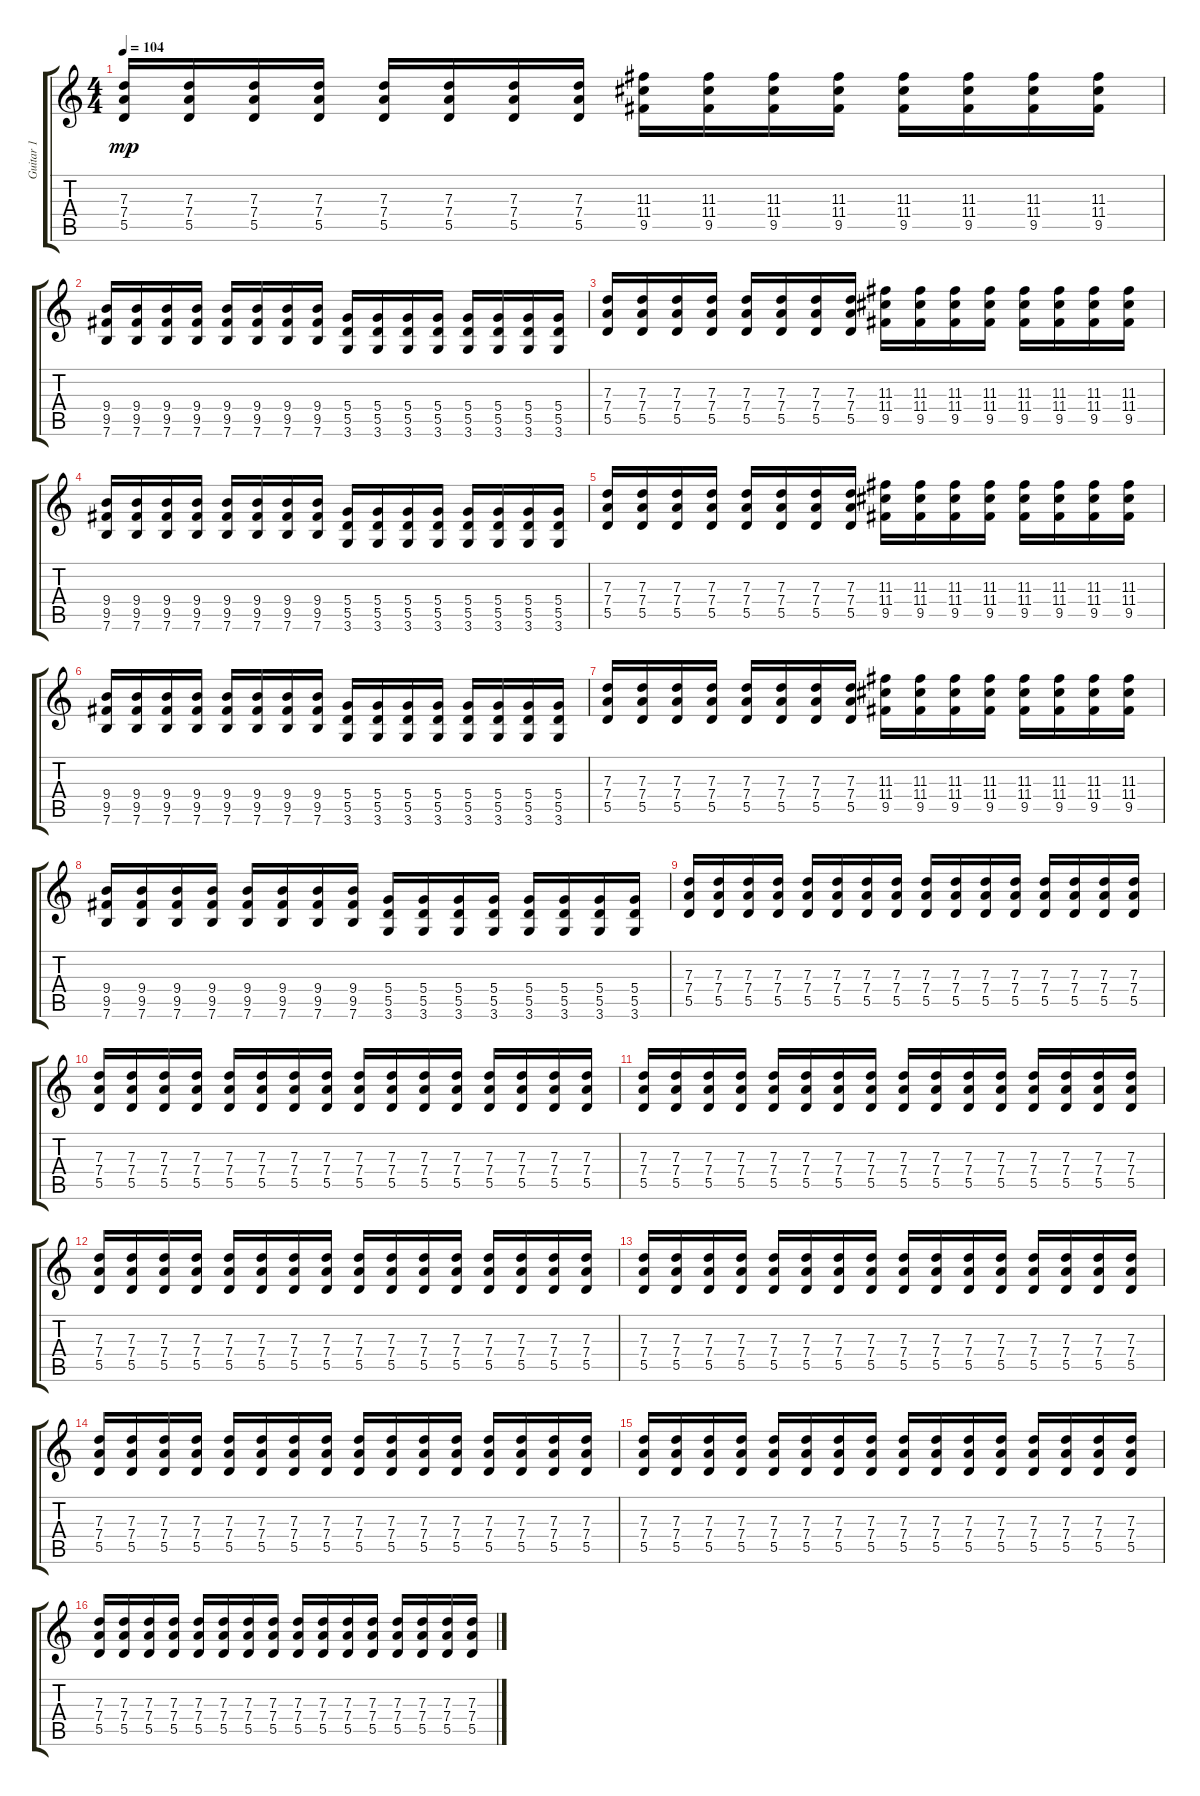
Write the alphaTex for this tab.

\track ("Guitar 1" "Guitar 1") {instrument overdrivenguitar}
\staff {score tabs}
\tuning (E4 B3 G3 D3 A2 E2) {hide}
\ts (4 4)
\tempo 104
\clef g2
\ks c
(7.3 7.4 5.5).16{dy mp} (7.3 7.4 5.5).16 (7.3 7.4 5.5).16 (7.3 7.4 5.5).16 (7.3 7.4 5.5).16 (7.3 7.4 5.5).16 (7.3 7.4 5.5).16 (7.3 7.4 5.5).16 (11.3 11.4 9.5).16 (11.3 11.4 9.5).16 (11.3 11.4 9.5).16 (11.3 11.4 9.5).16 (11.3 11.4 9.5).16 (11.3 11.4 9.5).16 (11.3 11.4 9.5).16 (11.3 11.4 9.5).16 |
(9.4 9.5 7.6).16 (9.4 9.5 7.6).16 (9.4 9.5 7.6).16 (9.4 9.5 7.6).16 (9.4 9.5 7.6).16 (9.4 9.5 7.6).16 (9.4 9.5 7.6).16 (9.4 9.5 7.6).16 (5.4 5.5 3.6).16 (5.4 5.5 3.6).16 (5.4 5.5 3.6).16 (5.4 5.5 3.6).16 (5.4 5.5 3.6).16 (5.4 5.5 3.6).16 (5.4 5.5 3.6).16 (5.4 5.5 3.6).16 |
(7.3 7.4 5.5).16 (7.3 7.4 5.5).16 (7.3 7.4 5.5).16 (7.3 7.4 5.5).16 (7.3 7.4 5.5).16 (7.3 7.4 5.5).16 (7.3 7.4 5.5).16 (7.3 7.4 5.5).16 (11.3 11.4 9.5).16 (11.3 11.4 9.5).16 (11.3 11.4 9.5).16 (11.3 11.4 9.5).16 (11.3 11.4 9.5).16 (11.3 11.4 9.5).16 (11.3 11.4 9.5).16 (11.3 11.4 9.5).16 |
(9.4 9.5 7.6).16 (9.4 9.5 7.6).16 (9.4 9.5 7.6).16 (9.4 9.5 7.6).16 (9.4 9.5 7.6).16 (9.4 9.5 7.6).16 (9.4 9.5 7.6).16 (9.4 9.5 7.6).16 (5.4 5.5 3.6).16 (5.4 5.5 3.6).16 (5.4 5.5 3.6).16 (5.4 5.5 3.6).16 (5.4 5.5 3.6).16 (5.4 5.5 3.6).16 (5.4 5.5 3.6).16 (5.4 5.5 3.6).16 |
(7.3 7.4 5.5).16 (7.3 7.4 5.5).16 (7.3 7.4 5.5).16 (7.3 7.4 5.5).16 (7.3 7.4 5.5).16 (7.3 7.4 5.5).16 (7.3 7.4 5.5).16 (7.3 7.4 5.5).16 (11.3 11.4 9.5).16 (11.3 11.4 9.5).16 (11.3 11.4 9.5).16 (11.3 11.4 9.5).16 (11.3 11.4 9.5).16 (11.3 11.4 9.5).16 (11.3 11.4 9.5).16 (11.3 11.4 9.5).16 |
(9.4 9.5 7.6).16 (9.4 9.5 7.6).16 (9.4 9.5 7.6).16 (9.4 9.5 7.6).16 (9.4 9.5 7.6).16 (9.4 9.5 7.6).16 (9.4 9.5 7.6).16 (9.4 9.5 7.6).16 (5.4 5.5 3.6).16 (5.4 5.5 3.6).16 (5.4 5.5 3.6).16 (5.4 5.5 3.6).16 (5.4 5.5 3.6).16 (5.4 5.5 3.6).16 (5.4 5.5 3.6).16 (5.4 5.5 3.6).16 |
(7.3 7.4 5.5).16 (7.3 7.4 5.5).16 (7.3 7.4 5.5).16 (7.3 7.4 5.5).16 (7.3 7.4 5.5).16 (7.3 7.4 5.5).16 (7.3 7.4 5.5).16 (7.3 7.4 5.5).16 (11.3 11.4 9.5).16 (11.3 11.4 9.5).16 (11.3 11.4 9.5).16 (11.3 11.4 9.5).16 (11.3 11.4 9.5).16 (11.3 11.4 9.5).16 (11.3 11.4 9.5).16 (11.3 11.4 9.5).16 |
(9.4 9.5 7.6).16 (9.4 9.5 7.6).16 (9.4 9.5 7.6).16 (9.4 9.5 7.6).16 (9.4 9.5 7.6).16 (9.4 9.5 7.6).16 (9.4 9.5 7.6).16 (9.4 9.5 7.6).16 (5.4 5.5 3.6).16 (5.4 5.5 3.6).16 (5.4 5.5 3.6).16 (5.4 5.5 3.6).16 (5.4 5.5 3.6).16 (5.4 5.5 3.6).16 (5.4 5.5 3.6).16 (5.4 5.5 3.6).16 |
(7.3 7.4 5.5).16 (7.3 7.4 5.5).16 (7.3 7.4 5.5).16 (7.3 7.4 5.5).16 (7.3 7.4 5.5).16 (7.3 7.4 5.5).16 (7.3 7.4 5.5).16 (7.3 7.4 5.5).16 (7.3 7.4 5.5).16 (7.3 7.4 5.5).16 (7.3 7.4 5.5).16 (7.3 7.4 5.5).16 (7.3 7.4 5.5).16 (7.3 7.4 5.5).16 (7.3 7.4 5.5).16 (7.3 7.4 5.5).16 |
(7.3 7.4 5.5).16 (7.3 7.4 5.5).16 (7.3 7.4 5.5).16 (7.3 7.4 5.5).16 (7.3 7.4 5.5).16 (7.3 7.4 5.5).16 (7.3 7.4 5.5).16 (7.3 7.4 5.5).16 (7.3 7.4 5.5).16 (7.3 7.4 5.5).16 (7.3 7.4 5.5).16 (7.3 7.4 5.5).16 (7.3 7.4 5.5).16 (7.3 7.4 5.5).16 (7.3 7.4 5.5).16 (7.3 7.4 5.5).16 |
(7.3 7.4 5.5).16 (7.3 7.4 5.5).16 (7.3 7.4 5.5).16 (7.3 7.4 5.5).16 (7.3 7.4 5.5).16 (7.3 7.4 5.5).16 (7.3 7.4 5.5).16 (7.3 7.4 5.5).16 (7.3 7.4 5.5).16 (7.3 7.4 5.5).16 (7.3 7.4 5.5).16 (7.3 7.4 5.5).16 (7.3 7.4 5.5).16 (7.3 7.4 5.5).16 (7.3 7.4 5.5).16 (7.3 7.4 5.5).16 |
(7.3 7.4 5.5).16 (7.3 7.4 5.5).16 (7.3 7.4 5.5).16 (7.3 7.4 5.5).16 (7.3 7.4 5.5).16 (7.3 7.4 5.5).16 (7.3 7.4 5.5).16 (7.3 7.4 5.5).16 (7.3 7.4 5.5).16 (7.3 7.4 5.5).16 (7.3 7.4 5.5).16 (7.3 7.4 5.5).16 (7.3 7.4 5.5).16 (7.3 7.4 5.5).16 (7.3 7.4 5.5).16 (7.3 7.4 5.5).16 |
(7.3 7.4 5.5).16 (7.3 7.4 5.5).16 (7.3 7.4 5.5).16 (7.3 7.4 5.5).16 (7.3 7.4 5.5).16 (7.3 7.4 5.5).16 (7.3 7.4 5.5).16 (7.3 7.4 5.5).16 (7.3 7.4 5.5).16 (7.3 7.4 5.5).16 (7.3 7.4 5.5).16 (7.3 7.4 5.5).16 (7.3 7.4 5.5).16 (7.3 7.4 5.5).16 (7.3 7.4 5.5).16 (7.3 7.4 5.5).16 |
(7.3 7.4 5.5).16 (7.3 7.4 5.5).16 (7.3 7.4 5.5).16 (7.3 7.4 5.5).16 (7.3 7.4 5.5).16 (7.3 7.4 5.5).16 (7.3 7.4 5.5).16 (7.3 7.4 5.5).16 (7.3 7.4 5.5).16 (7.3 7.4 5.5).16 (7.3 7.4 5.5).16 (7.3 7.4 5.5).16 (7.3 7.4 5.5).16 (7.3 7.4 5.5).16 (7.3 7.4 5.5).16 (7.3 7.4 5.5).16 |
(7.3 7.4 5.5).16 (7.3 7.4 5.5).16 (7.3 7.4 5.5).16 (7.3 7.4 5.5).16 (7.3 7.4 5.5).16 (7.3 7.4 5.5).16 (7.3 7.4 5.5).16 (7.3 7.4 5.5).16 (7.3 7.4 5.5).16 (7.3 7.4 5.5).16 (7.3 7.4 5.5).16 (7.3 7.4 5.5).16 (7.3 7.4 5.5).16 (7.3 7.4 5.5).16 (7.3 7.4 5.5).16 (7.3 7.4 5.5).16 |
(7.3 7.4 5.5).16 (7.3 7.4 5.5).16 (7.3 7.4 5.5).16 (7.3 7.4 5.5).16 (7.3 7.4 5.5).16 (7.3 7.4 5.5).16 (7.3 7.4 5.5).16 (7.3 7.4 5.5).16 (7.3 7.4 5.5).16 (7.3 7.4 5.5).16 (7.3 7.4 5.5).16 (7.3 7.4 5.5).16 (7.3 7.4 5.5).16 (7.3 7.4 5.5).16 (7.3 7.4 5.5).16 (7.3 7.4 5.5).16
